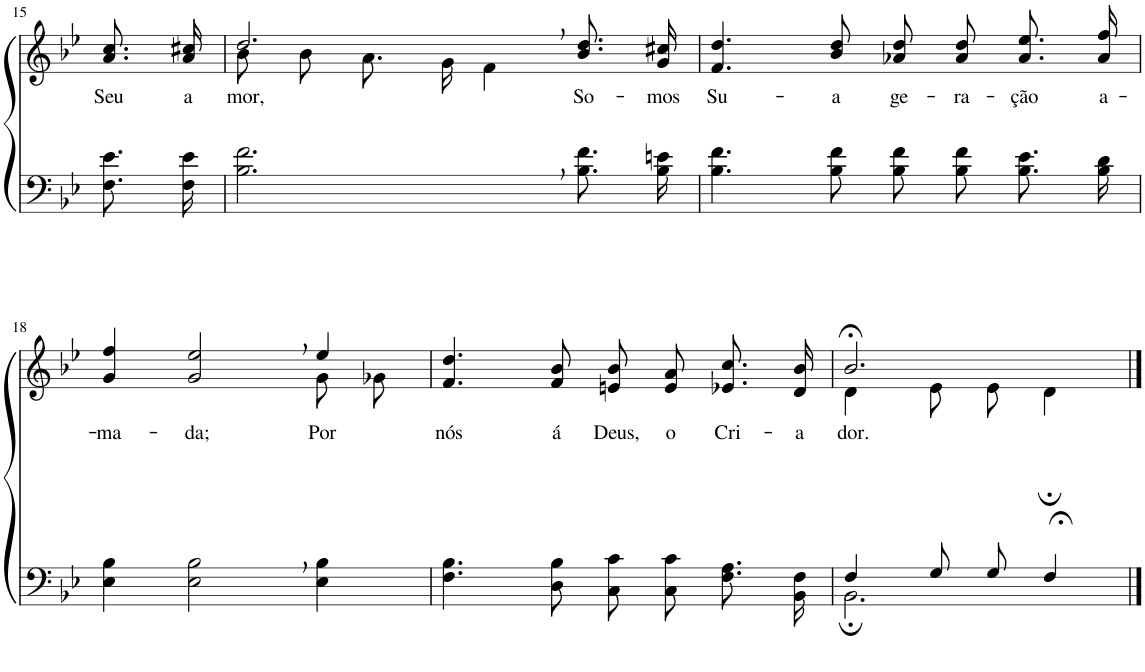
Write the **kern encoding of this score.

**kern	**kern	**text
*part2	*part1	*part1
*staff2	*staff1	*staff1
*I"Parte III e IV	*I"Parte I e II	*
!!LO:PB:g=z
*clefF4	*clefG2	*
*Trd1c2	*Trd1c2	*
*k[b-e-]	*k[b-e-]	*
*M4/4	*M4/4	*
=15	=15	=15
!	!	!LO:LY:b
8.F\ 8.e-\L	8.a\ 8.cc\L	Seu
!	!	!LO:LY:b
16F\ 16e-\Jk	16a\ 16cc#X\Jk	a-
=16	=16	=16
*	*^	*
!	!	!	!LO:LY:b
2.B-\, 2.f\,	2.dd,/	8b-\L	-mor,
.	.	8b-\J	.
.	.	8.a\L	.
.	.	16g\Jk	.
.	.	4f\	.
!	!	!	!LO:LY:b
8.B-\ 8.f\L	8.b-\ 8.dd\L	4ryy	So-
!	!	!	!LO:LY:b
16B-\ 16en\Jk	16g\ 16cc#X\Jk	.	-mos
*	*v	*v	*
=17	=17	=17
!	!	!LO:LY:b
4.B-\ 4.f\	4.f/ 4.dd/	Su-
!	!	!LO:LY:b
8B-\ 8f\	8b-/ 8dd/	-a
!	!	!LO:LY:b
8B-\ 8f\L	8a-X\ 8dd\L	ge-
!	!	!LO:LY:b
8B-\ 8f\J	8a-\ 8dd\J	-ra-
!	!	!LO:LY:b
8.B-\ 8.e-\L	8.a-\ 8.ee-\L	-ção
!	!	!LO:LY:b
16B-\ 16d\Jk	16a-\ 16ff\Jk	a-
!!LO:LB:g=z
=18	=18	=18
!	!	!LO:LY:b
*	*^	*
4E-\ 4B-\	4g/ 4ff/	2.ryy	-ma-
!	!	!	!LO:LY:b
2E-\, 2B-\,	2g/, 2ee-/,	.	-da;
!	!	!	!LO:LY:b
4E-\ 4B-\	4ee-/	8g\L	Por
.	.	8g-X\J	.
=19	=19	=19	=19
!	!	!	!LO:LY:b
*	*v	*v	*
4.F\ 4.B-\	4.f/ 4.dd/	nós
!	!	!LO:LY:b
8D\ 8B-\	8f/ 8b-/	á
!	!	!LO:LY:b
8C\ 8c\L	8en/ 8b-/L	Deus,
!	!	!LO:LY:b
8C\ 8c\J	8e/ 8a/J	o
!	!	!LO:LY:b
8.F\ 8.A\L	8.e-X/ 8.cc/L	Cri-
!	!	!LO:LY:b
16BB-\ 16F\Jk	16d/ 16b-/Jk	-a-
=20	=20	=20
*^	*^	*
!	!	!	!	!LO:LY:b
4F/	2.BB-;\	2.b-;</	4d\	-dor.
8G/L	.	.	8e-\L	.
8G/J	.	.	8e-\J	.
4F;</	.	.	4d;\	.
*v	*v	*	*	*
*	*v	*v	*
==	==	==
*-	*-	*-
